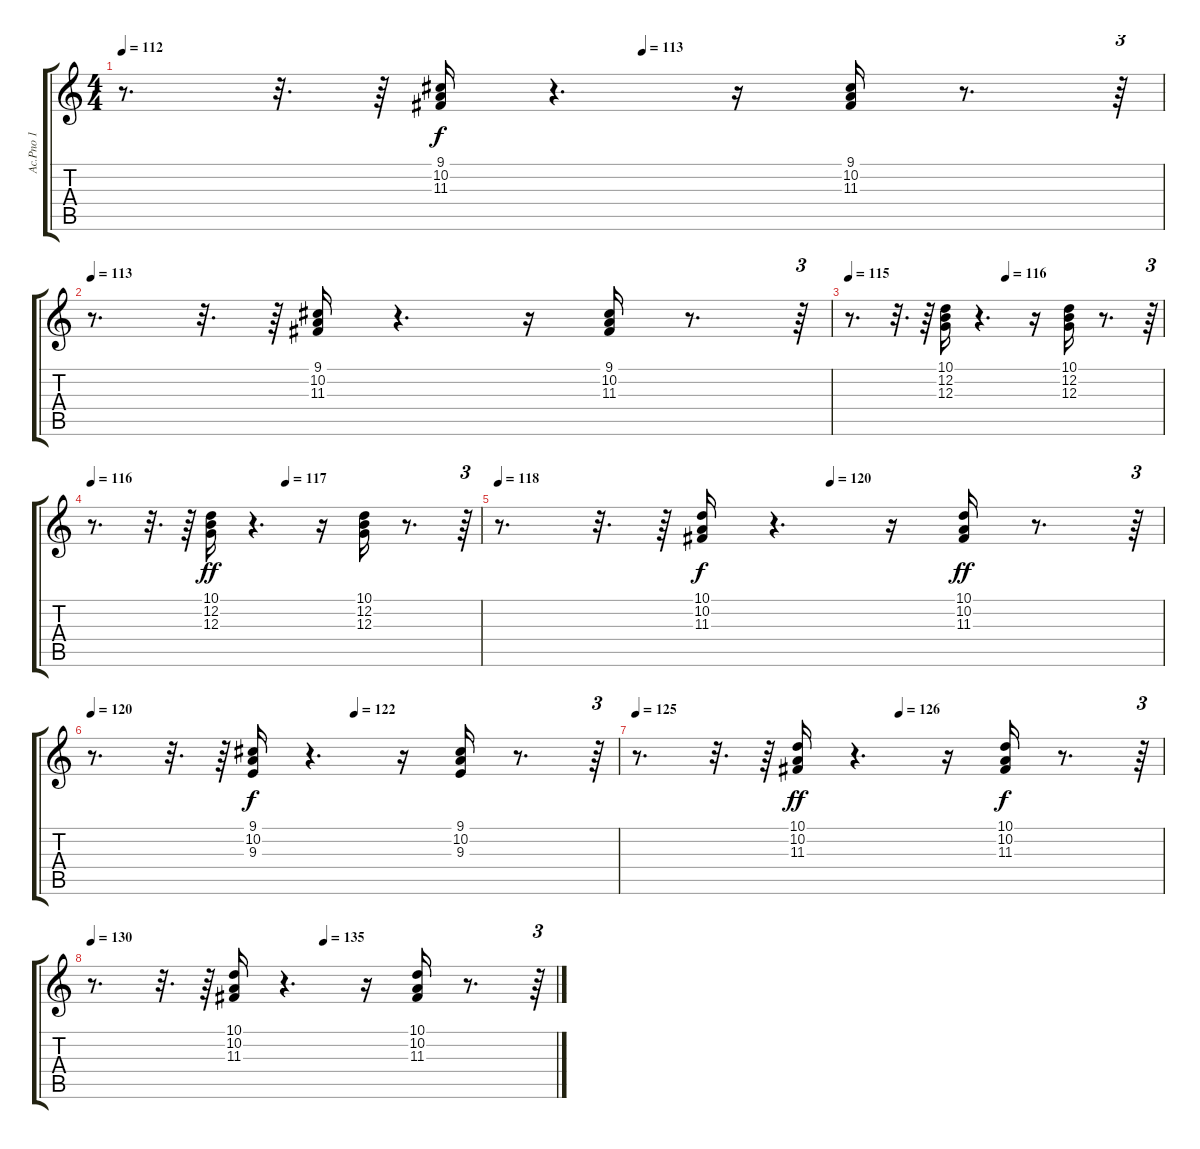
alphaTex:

\track ("Ac.Pno 1" "Ac.Pno 1") {instrument acousticgrandpiano}
\staff {score tabs}
\tuning (E4 B3 G3 D3 A2 E2) {hide}
\ts (4 4)
\tempo 112
\tempo (113 0.5)
\clef g2
\ks c
r.8{d dy ff} r.32{d} r.64 (9.1 10.2 11.3).16{dy f} r.4{d} r.16 (9.1 10.2 11.3).16 r.8{d} r.64{tu (3 2)} |
\tempo 113
r.8{d} r.32{d} r.64 (9.1 10.2 11.3).16 r.4{d} r.16 (9.1 10.2 11.3).16 r.8{d} r.64{tu (3 2)} |
\tempo 115
\tempo (116 0.5)
r.8{d} r.32{d} r.64 (10.1 12.2 12.3).16 r.4{d} r.16 (10.1 12.2 12.3).16 r.8{d} r.64{tu (3 2)} |
\tempo 116
\tempo (117 0.5)
r.8{d} r.32{d} r.64 (10.1 12.2 12.3).16{dy ff} r.4{d} r.16 (10.1 12.2 12.3).16 r.8{d} r.64{tu (3 2)} |
\tempo 118
\tempo (120 0.5)
r.8{d} r.32{d} r.64 (10.1 10.2 11.3).16{dy f} r.4{d} r.16 (10.1 10.2 11.3).16{dy ff} r.8{d} r.64{tu (3 2)} |
\tempo 120
\tempo (122 0.5)
r.8{d} r.32{d} r.64 (9.1 10.2 9.3).16{dy f} r.4{d} r.16 (9.1 10.2 9.3).16 r.8{d} r.64{tu (3 2)} |
\tempo 125
\tempo (126 0.5)
r.8{d} r.32{d} r.64 (10.1 10.2 11.3).16{dy ff} r.4{d} r.16 (10.1 10.2 11.3).16{dy f} r.8{d} r.64{tu (3 2)} |
\tempo 130
\tempo (135 0.5)
r.8{d} r.32{d} r.64 (10.1 10.2 11.3).16 r.4{d} r.16 (10.1 10.2 11.3).16 r.8{d} r.64{tu (3 2)}
